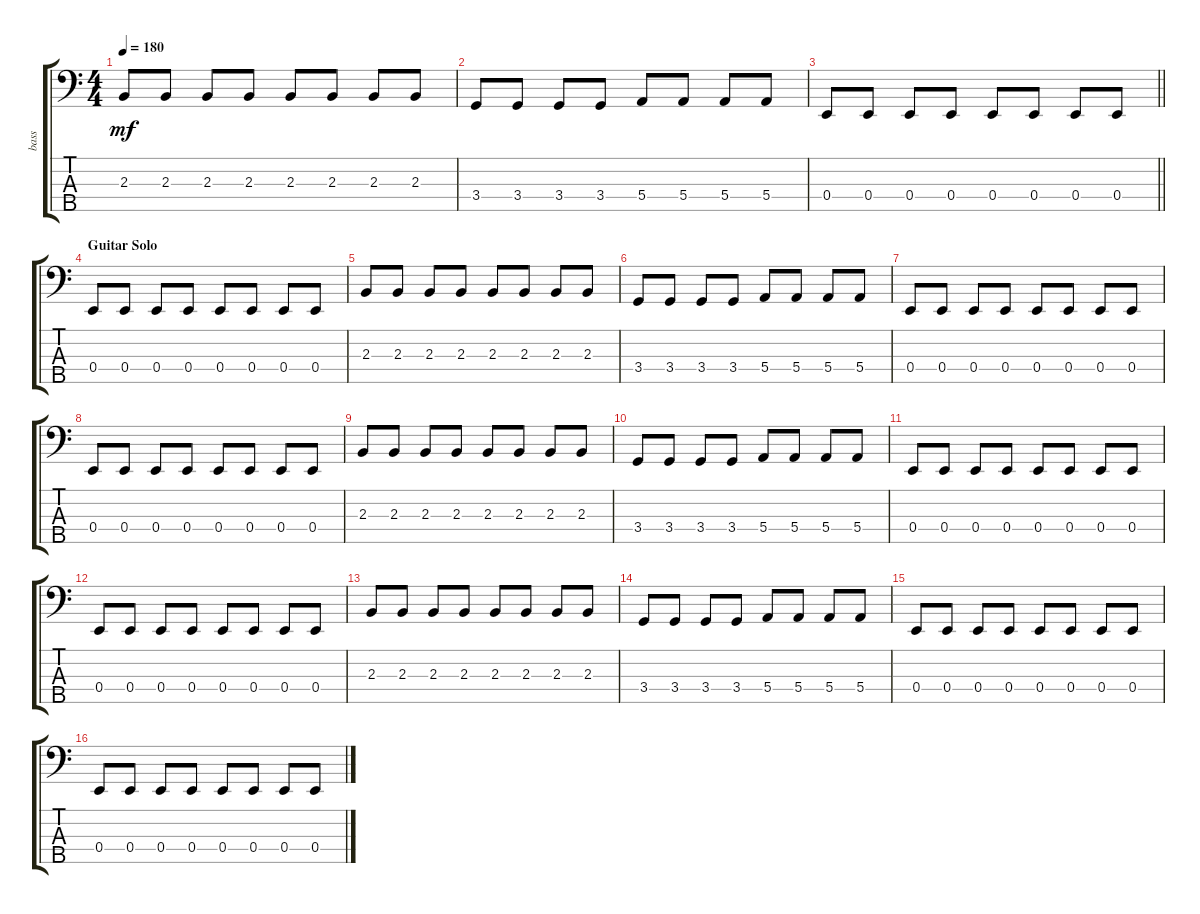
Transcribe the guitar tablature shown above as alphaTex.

\track ("bass" "bass") {instrument electricbassfinger}
\staff {score tabs}
\tuning (G2 D2 A1 E1 B0) {hide}
\ts (4 4)
\tempo 180
\clef f4
\ks c
2.3.8{dy mf} 2.3.8 2.3.8 2.3.8 2.3.8 2.3.8 2.3.8 2.3.8 |
3.4.8 3.4.8 3.4.8 3.4.8 5.4.8 5.4.8 5.4.8 5.4.8 |
\barLineRight lightlight
0.4.8 0.4.8 0.4.8 0.4.8 0.4.8 0.4.8 0.4.8 0.4.8 |
\section ("" "Guitar Solo")
0.4.8 0.4.8 0.4.8 0.4.8 0.4.8 0.4.8 0.4.8 0.4.8 |
2.3.8 2.3.8 2.3.8 2.3.8 2.3.8 2.3.8 2.3.8 2.3.8 |
3.4.8 3.4.8 3.4.8 3.4.8 5.4.8 5.4.8 5.4.8 5.4.8 |
0.4.8 0.4.8 0.4.8 0.4.8 0.4.8 0.4.8 0.4.8 0.4.8 |
0.4.8 0.4.8 0.4.8 0.4.8 0.4.8 0.4.8 0.4.8 0.4.8 |
2.3.8 2.3.8 2.3.8 2.3.8 2.3.8 2.3.8 2.3.8 2.3.8 |
3.4.8 3.4.8 3.4.8 3.4.8 5.4.8 5.4.8 5.4.8 5.4.8 |
0.4.8 0.4.8 0.4.8 0.4.8 0.4.8 0.4.8 0.4.8 0.4.8 |
0.4.8 0.4.8 0.4.8 0.4.8 0.4.8 0.4.8 0.4.8 0.4.8 |
2.3.8 2.3.8 2.3.8 2.3.8 2.3.8 2.3.8 2.3.8 2.3.8 |
3.4.8 3.4.8 3.4.8 3.4.8 5.4.8 5.4.8 5.4.8 5.4.8 |
0.4.8 0.4.8 0.4.8 0.4.8 0.4.8 0.4.8 0.4.8 0.4.8 |
0.4.8 0.4.8 0.4.8 0.4.8 0.4.8 0.4.8 0.4.8 0.4.8
